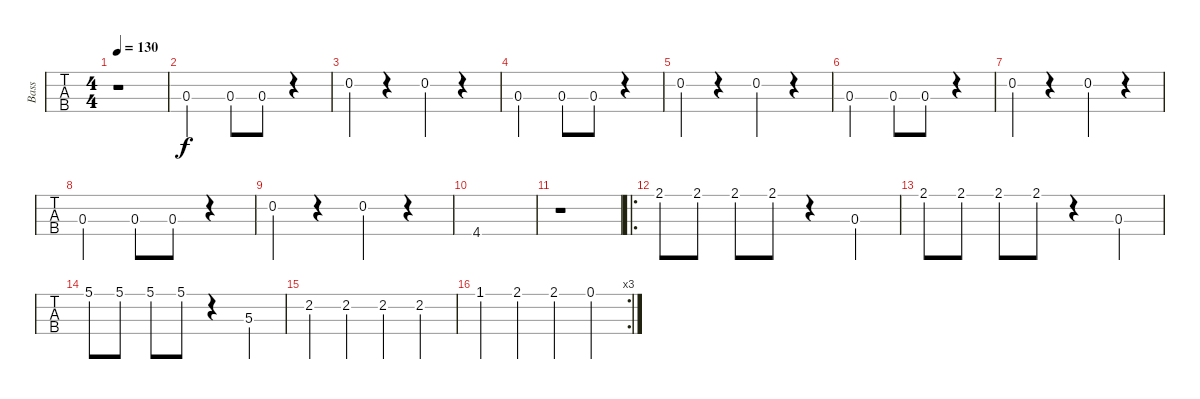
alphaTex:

\track ("Bass" "Bass") {instrument electricbasspick}
\staff {tabs}
\tuning (G2 D2 A1 E1) {hide}
\ts (4 4)
\tempo 130
\clef f4
\ks c
r.1{dy f} |
0.3.2 0.3.8 0.3.8 r.4 |
0.2.4 r.4 0.2.4 r.4 |
0.3.2 0.3.8 0.3.8 r.4 |
0.2.4 r.4 0.2.4 r.4 |
0.3.2 0.3.8 0.3.8 r.4 |
0.2.4 r.4 0.2.4 r.4 |
0.3.2 0.3.8 0.3.8 r.4 |
0.2.4 r.4 0.2.4 r.4 |
4.4.1 |
r.1 |
\ro
2.1.8 2.1.8 2.1.8 2.1.8 r.4 0.3.4 |
2.1.8 2.1.8 2.1.8 2.1.8 r.4 0.3.4 |
5.1.8 5.1.8 5.1.8 5.1.8 r.4 5.3.4 |
2.2.4 2.2.4 2.2.4 2.2.4 |
\rc 3
1.1.4 2.1.4 2.1.4 0.1.4
